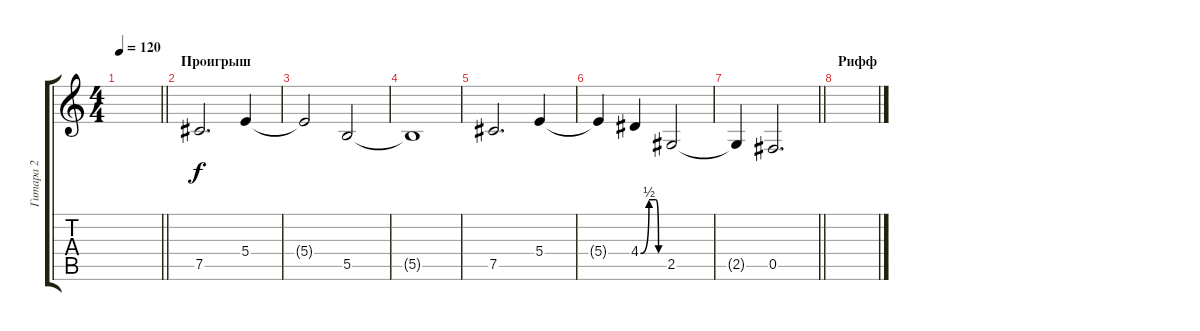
\track ("Гитара 2" "Гитара 2") {instrument distortionguitar}
\staff {score tabs}
\tuning (Db4 Ab3 E3 B2 Gb2 Db2) {hide}
\ts (4 4)
\tempo 120
\clef g2
\barLineRight lightlight
\ks c
|
\section ("" "Проигрыш")
7.5.2{d} 5.4.4 |
5.4{t}.2 5.5.2 |
5.5{t}.1 |
7.5.2{d} 5.4.4 |
5.4{t}.4 4.4{be (custom 0 0 22 2 40 2 47 0 60 0)}.4 2.5.2 |
\barLineRight lightlight
2.5{t}.4 0.5.2{d} |
\section ("" "Рифф")
